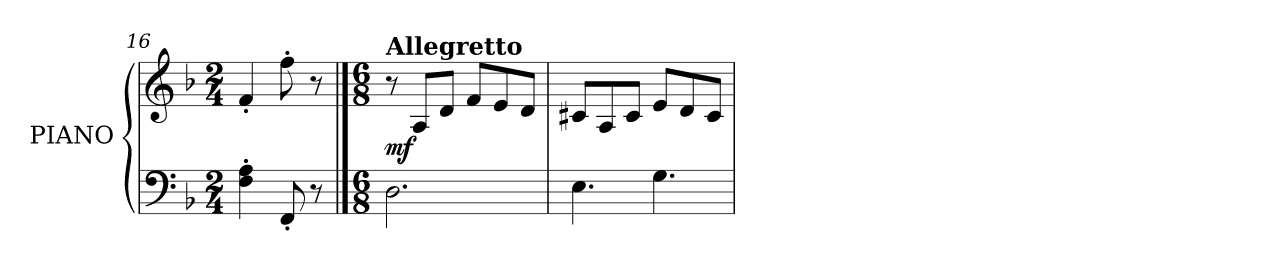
**kern	**kern	**dynam
*part1	*part1	*part1
*staff2	*staff1	*staff1/2
*I"PIANO	*	*
*I'Pno.	*	*
*clefF4	*clefG2	*
*k[b-]	*k[b-]	*
*M2/4	*M2/4	*
=16	=16	=16
4F\' 4A\'	4f'/	.
8FF'/	8ff'\	.
8r	8r	.
!!LO:LB:g=z
==1	==1	==1
*M6/8	*M6/8	*
!	!LO:TX:a:B:t=Allegretto	!
!	!	!LO:DY:b
2.D\	8r	mf
.	8A/L	.
.	8d/J	.
.	8f/L	.
.	8e/	.
.	8d/J	.
=2	=2	=2
4.E\	8c#X/L	.
.	8A/	.
.	8c#/J	.
4.G\	8e/L	.
.	8d/	.
.	8c#/J	.
=	=	=
*-	*-	*-
